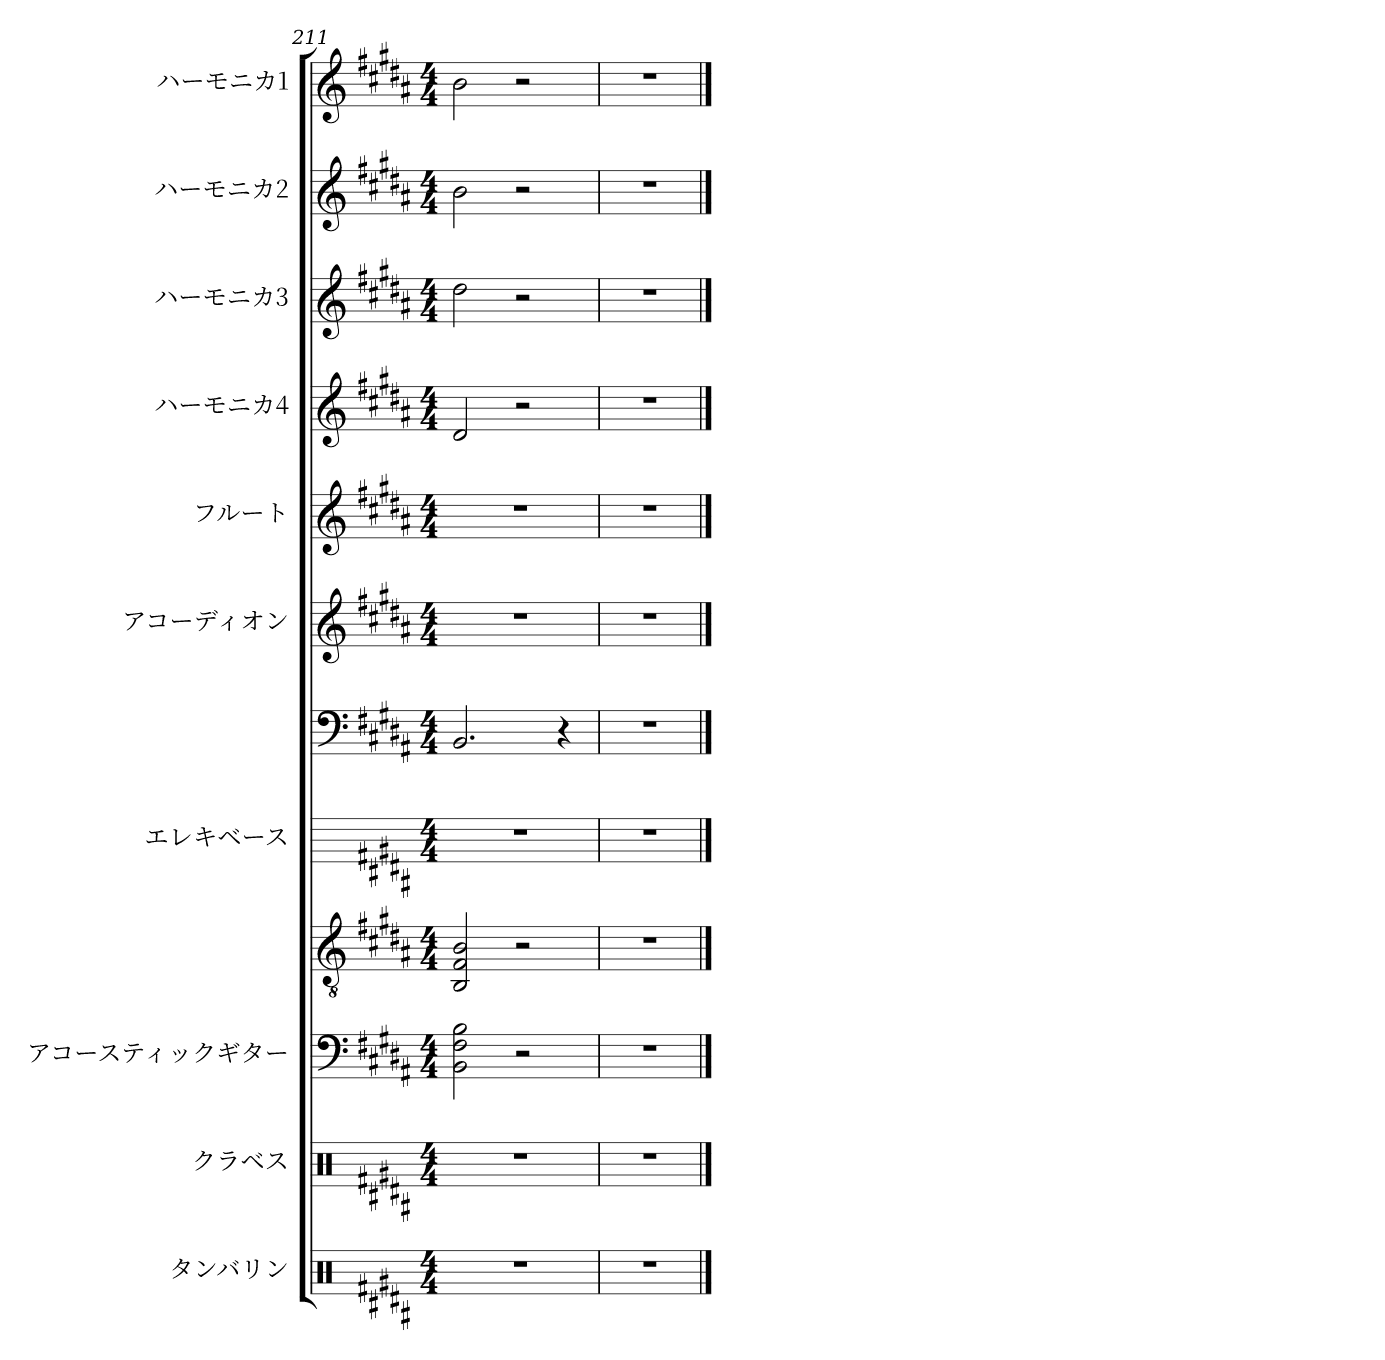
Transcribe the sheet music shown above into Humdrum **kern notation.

**kern	**kern	**kern	**kern	**kern	**kern	**kern	**kern	**kern	**kern	**kern	**kern
*part10	*part9	*part8	*part8	*part7	*part7	*part6	*part5	*part4	*part3	*part2	*part1
*staff12	*staff11	*staff10	*staff9	*staff8	*staff7	*staff6	*staff5	*staff4	*staff3	*staff2	*staff1
*I"タンバリン	*I"クラベス	*I"アコースティックギター	*	*I"エレキベース	*	*I"アコーディオン	*I"フルート	*I"ハーモニカ4	*I"ハーモニカ3	*I"ハーモニカ2	*I"ハーモニカ1
*clefX	*clefX	*	*clefGv2	*	*clefF4	*clefG2	*clefG2	*clefG2	*clefG2	*clefG2	*clefG2
*	*	*	*	*ITrd7c12	*ITrd7c12	*	*	*	*	*	*
*k[f#c#g#d#a#]	*k[f#c#g#d#a#]	*k[f#c#g#d#a#]	*k[f#c#g#d#a#]	*k[f#c#g#d#a#]	*k[f#c#g#d#a#]	*k[f#c#g#d#a#]	*k[f#c#g#d#a#]	*k[f#c#g#d#a#]	*k[f#c#g#d#a#]	*k[f#c#g#d#a#]	*k[f#c#g#d#a#]
*M4/4	*M4/4	*M4/4	*M4/4	*M4/4	*M4/4	*M4/4	*M4/4	*M4/4	*M4/4	*M4/4	*M4/4
=211	=211	=211	=211	=211	=211	=211	=211	=211	=211	=211	=211
1r	1r	2BB 2F# 2B	2BB/ 2F#/ 2B/	1r	2.BBB/	1r	1r	2d#/	2dd#\	2b\	2b\
.	.	2r	2r	.	.	.	.	2r	2r	2r	2r
.	.	.	.	.	4r	.	.	.	.	.	.
=212	=212	=212	=212	=212	=212	=212	=212	=212	=212	=212	=212
1r	1r	1r	1r	1r	1r	1r	1r	1r	1r	1r	1r
==	==	==	==	==	==	==	==	==	==	==	==
*-	*-	*-	*-	*-	*-	*-	*-	*-	*-	*-	*-
